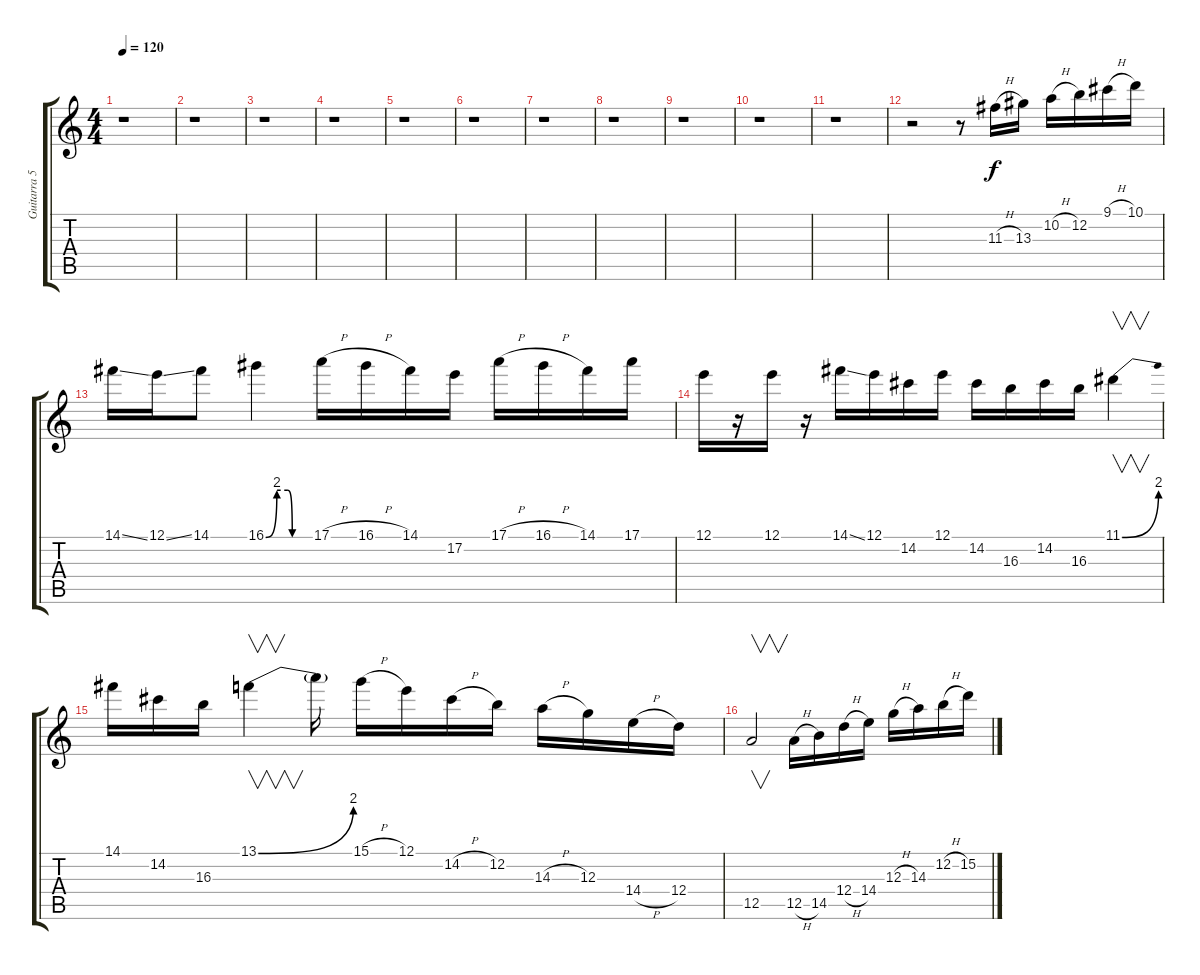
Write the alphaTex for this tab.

\track ("Guitarra 5" "Guitarra 5") {instrument overdrivenguitar}
\staff {score tabs}
\tuning (E4 B3 G3 D3 A2 E2) {hide}
\ts (4 4)
\tempo 120
\clef g2
\ks c
r.1{dy f instrument overdrivenguitar} |
r.1 |
r.1 |
r.1 |
r.1 |
r.1 |
r.1 |
r.1 |
r.1 |
r.1 |
r.1 |
r.2 r.8 11.3{h}.16 13.3.16 10.2{h}.16 12.2.16 9.1{h}.16 10.1.16 |
14.1{ss}.16 12.1{ss}.16 14.1.8 16.1{be (custom 0 0 15 8 30 8 36 0 60 0)}.4 17.1{h}.16 16.1{h}.16 14.1.16 17.2.16 17.1{h}.16 16.1{h}.16 14.1.16 17.1.16 |
12.1.16 r.16 12.1.16 r.16 14.1{ss}.16 12.1.16 14.2.16 12.1.16 14.2.16 16.3.16 14.2.16 16.3.16 11.1{be (bend 0 0 60 8)}.4{v} |
14.1.16 14.2.16 16.3.16 13.1{be (bend 0 0 60 8)}.4{v} 13.1{t}.16 15.1{h}.16 12.1.16 14.2{h}.16 12.2.16 14.3{h}.16 12.3.16 14.4{h}.16 12.4.16 |
12.5.2{v} 12.5{h}.16 14.5.16 12.4{h}.16 14.4.16 12.3{h}.16 14.3.16 12.2{h}.16 15.2.16
